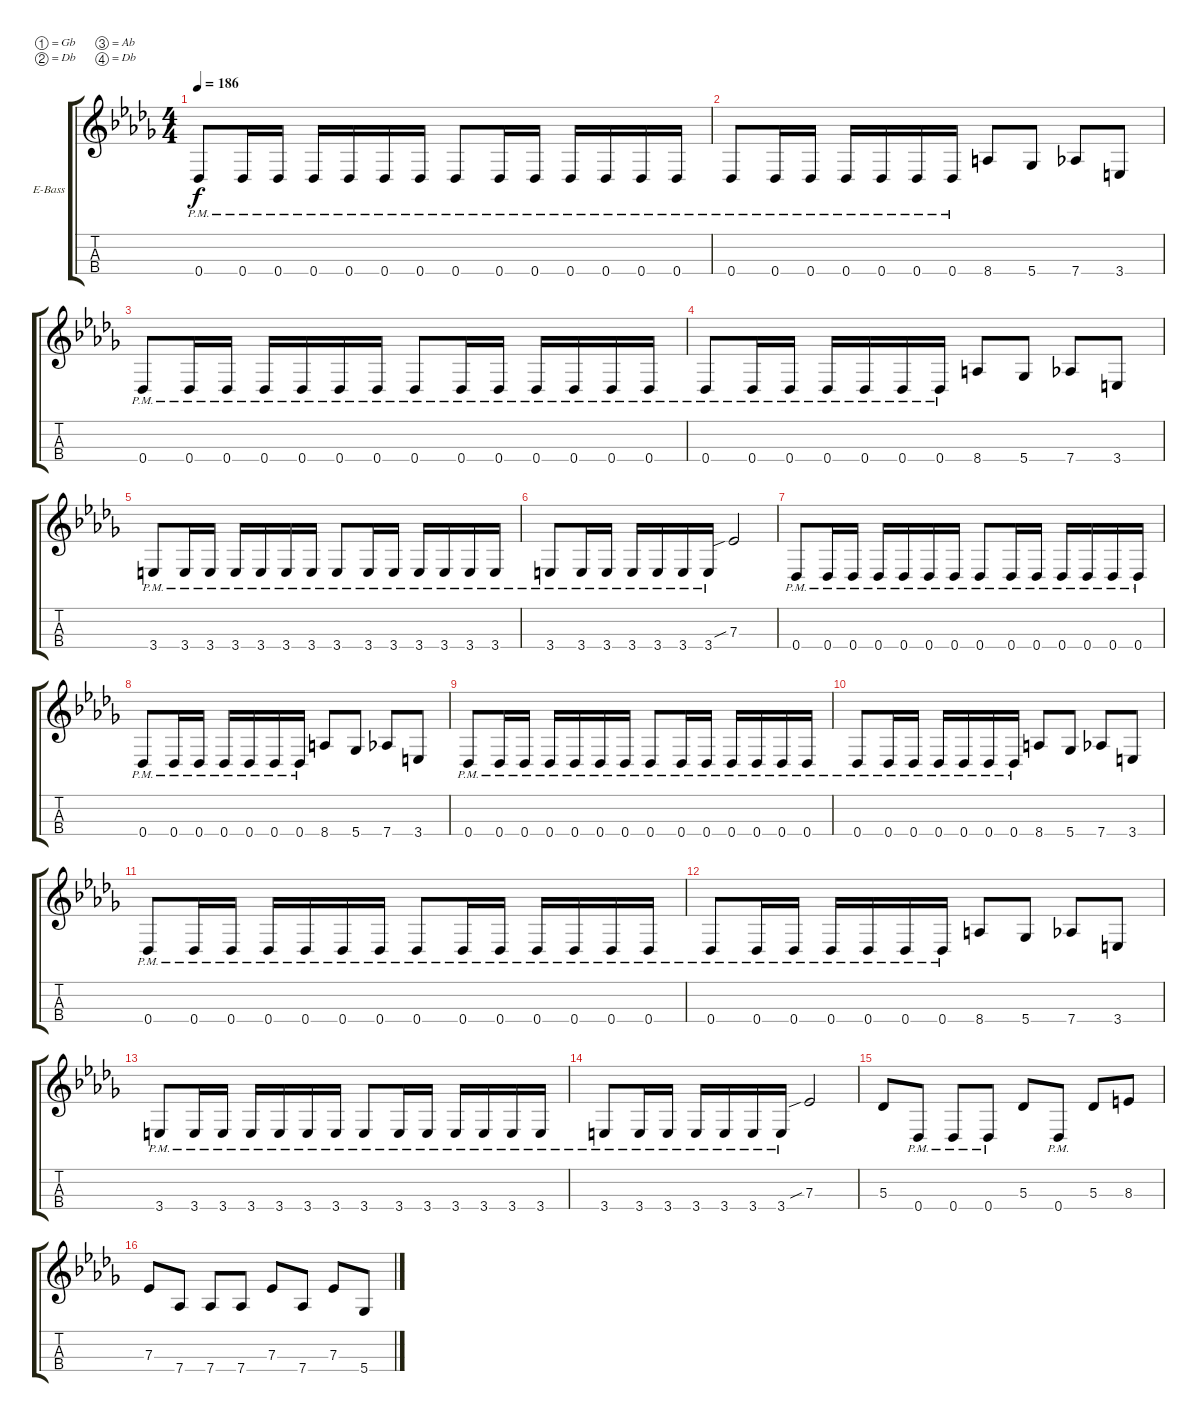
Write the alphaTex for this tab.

\bracketExtendMode groupsimilarinstruments
\firstSystemTrackNameOrientation horizontal
\otherSystemsTrackNameOrientation horizontal
\track ("Electric Bass" "E-Bass") {instrument electricbassfinger}
\staff {score tabs}
\tuning (Gb3 Db3 Ab2 Db2)
\ts (4 4)
\tempo 186
\clef g2
\scale
0.333333
\ks db
0.4{pm}.8{dy f} 0.4{pm}.16 0.4{pm}.16 0.4{pm}.16 0.4{pm}.16 0.4{pm}.16 0.4{pm}.16 0.4{pm}.8 0.4{pm}.16 0.4{pm}.16 0.4{pm}.16 0.4{pm}.16 0.4{pm}.16 0.4{pm}.16 |
\scale
0.333333 0.4{pm}.8 0.4{pm}.16 0.4{pm}.16 0.4{pm}.16 0.4{pm}.16 0.4{pm}.16 0.4{pm}.16 8.4.8 5.4.8 7.4.8 3.4.8 |
\scale
0.333333 0.4{pm}.8 0.4{pm}.16 0.4{pm}.16 0.4{pm}.16 0.4{pm}.16 0.4{pm}.16 0.4{pm}.16 0.4{pm}.8 0.4{pm}.16 0.4{pm}.16 0.4{pm}.16 0.4{pm}.16 0.4{pm}.16 0.4{pm}.16 |
\scale
0.333333 0.4{pm}.8 0.4{pm}.16 0.4{pm}.16 0.4{pm}.16 0.4{pm}.16 0.4{pm}.16 0.4{pm}.16 8.4.8 5.4.8 7.4.8 3.4.8 |
\scale
0.333333 3.4{pm}.8 3.4{pm}.16 3.4{pm}.16 3.4{pm}.16 3.4{pm}.16 3.4{pm}.16 3.4{pm}.16 3.4{pm}.8 3.4{pm}.16 3.4{pm}.16 3.4{pm}.16 3.4{pm}.16 3.4{pm}.16 3.4{pm}.16 |
\scale
0.333333 3.4{pm}.8 3.4{pm}.16 3.4{pm}.16 3.4{pm}.16 3.4{pm}.16 3.4{pm}.16 3.4{pm}.16 7.3{sib}.2 |
\scale
0.333333 0.4{pm}.8 0.4{pm}.16 0.4{pm}.16 0.4{pm}.16 0.4{pm}.16 0.4{pm}.16 0.4{pm}.16 0.4{pm}.8 0.4{pm}.16 0.4{pm}.16 0.4{pm}.16 0.4{pm}.16 0.4{pm}.16 0.4{pm}.16 |
\scale
0.333333 0.4{pm}.8 0.4{pm}.16 0.4{pm}.16 0.4{pm}.16 0.4{pm}.16 0.4{pm}.16 0.4{pm}.16 8.4.8 5.4.8 7.4.8 3.4.8 |
\scale
0.333333 0.4{pm}.8 0.4{pm}.16 0.4{pm}.16 0.4{pm}.16 0.4{pm}.16 0.4{pm}.16 0.4{pm}.16 0.4{pm}.8 0.4{pm}.16 0.4{pm}.16 0.4{pm}.16 0.4{pm}.16 0.4{pm}.16 0.4{pm}.16 |
\scale
0.333333 0.4{pm}.8 0.4{pm}.16 0.4{pm}.16 0.4{pm}.16 0.4{pm}.16 0.4{pm}.16 0.4{pm}.16 8.4.8 5.4.8 7.4.8 3.4.8 |
\scale
0.333333 0.4{pm}.8 0.4{pm}.16 0.4{pm}.16 0.4{pm}.16 0.4{pm}.16 0.4{pm}.16 0.4{pm}.16 0.4{pm}.8 0.4{pm}.16 0.4{pm}.16 0.4{pm}.16 0.4{pm}.16 0.4{pm}.16 0.4{pm}.16 |
\scale
0.333333 0.4{pm}.8 0.4{pm}.16 0.4{pm}.16 0.4{pm}.16 0.4{pm}.16 0.4{pm}.16 0.4{pm}.16 8.4.8 5.4.8 7.4.8 3.4.8 |
\scale
0.333333 3.4{pm}.8 3.4{pm}.16 3.4{pm}.16 3.4{pm}.16 3.4{pm}.16 3.4{pm}.16 3.4{pm}.16 3.4{pm}.8 3.4{pm}.16 3.4{pm}.16 3.4{pm}.16 3.4{pm}.16 3.4{pm}.16 3.4{pm}.16 |
\scale
0.333333 3.4{pm}.8 3.4{pm}.16 3.4{pm}.16 3.4{pm}.16 3.4{pm}.16 3.4{pm}.16 3.4{pm}.16 7.3{sib}.2 |
\scale
0.333333 5.3.8 0.4{pm}.8 0.4{pm}.8 0.4{pm}.8 5.3.8 0.4{pm}.8 5.3.8 8.3.8 |
\scale
0.333333 7.3.8 7.4.8 7.4.8 7.4.8 7.3.8 7.4.8 7.3.8 5.4.8
